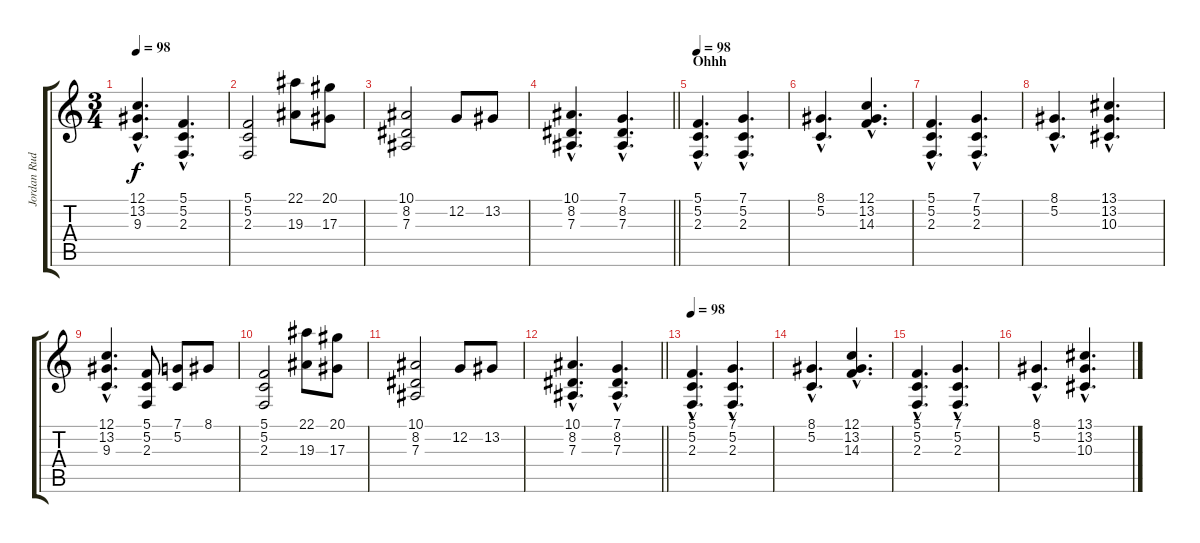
\track ("Jordan Rudess R" "Jordan Rud") {instrument acousticgrandpiano}
\staff {score tabs}
\tuning (C4 G3 Eb3 Bb2 F2 C2) {hide}
\ts (3 4)
\tempo 98
\clef g2
\ks c
(12.1{hac} 13.2{hac} 9.3{hac}).4{d dy f} (5.1{hac} 5.2{hac} 2.3{hac}).4{d} |
(5.1 5.2 2.3).2 (22.1 19.3).8 (20.1 17.3).8 |
(10.1 8.2 7.3).2 12.2.8 13.2.8 |
\barLineRight lightlight
(10.1{hac} 8.2{hac} 7.3{hac}).4{d} (7.1{hac} 8.2{hac} 7.3{hac}).4{d} |
\section ("" "Ohhh")
\tempo 98
(5.1{hac} 5.2{hac} 2.3{hac}).4{d volume 15 balance 12 instrument acousticgrandpiano} (7.1{hac} 5.2{hac} 2.3{hac}).4{d} |
(8.1{hac} 5.2{hac}).4{d} (12.1{hac} 13.2{hac} 14.3{hac}).4{d} |
(5.1{hac} 5.2{hac} 2.3{hac}).4{d} (7.1{hac} 5.2{hac} 2.3{hac}).4{d} |
(8.1{hac} 5.2{hac}).4{d} (13.1{hac} 13.2{hac} 10.3{hac}).4{d} |
(12.1{hac} 13.2{hac} 9.3{hac}).4{d} (5.1 5.2 2.3).8 (7.1 5.2).8 8.1.8 |
(5.1 5.2 2.3).2 (22.1 19.3).8 (20.1 17.3).8 |
(10.1 8.2 7.3).2 12.2.8 13.2.8 |
\barLineRight lightlight
(10.1{hac} 8.2{hac} 7.3{hac}).4{d} (7.1{hac} 8.2{hac} 7.3{hac}).4{d} |
\tempo 98
(5.1{hac} 5.2{hac} 2.3{hac}).4{d volume 15 balance 12 instrument acousticgrandpiano} (7.1{hac} 5.2{hac} 2.3{hac}).4{d} |
(8.1{hac} 5.2{hac}).4{d} (12.1{hac} 13.2{hac} 14.3{hac}).4{d} |
(5.1{hac} 5.2{hac} 2.3{hac}).4{d} (7.1{hac} 5.2{hac} 2.3{hac}).4{d} |
(8.1{hac} 5.2{hac}).4{d} (13.1{hac} 13.2{hac} 10.3{hac}).4{d}
